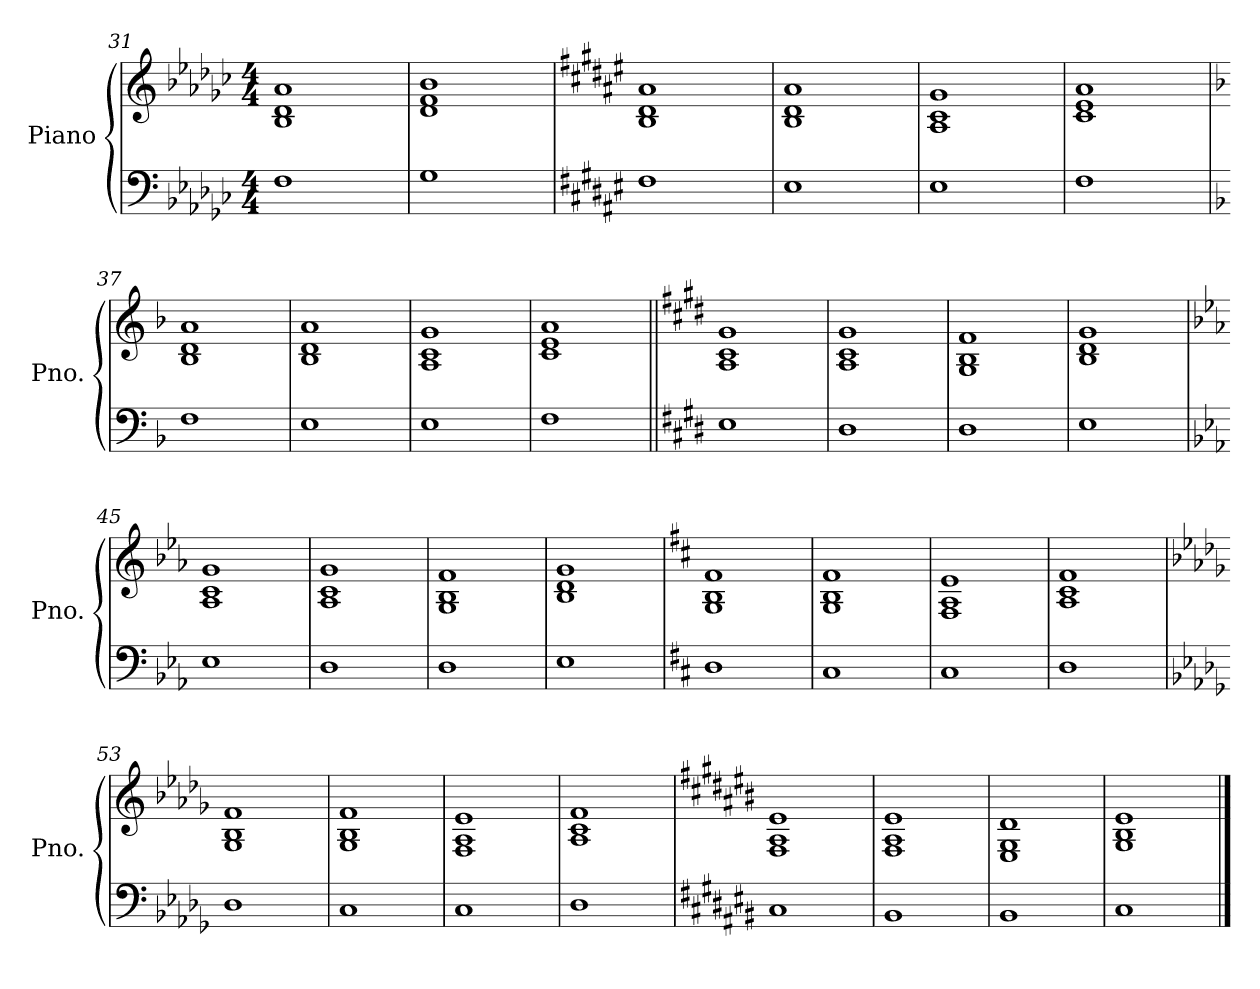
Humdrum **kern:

**kern	**kern
*part1	*part1
*staff2	*staff1
*I"Piano	*
*I'Pno.	*
*clefF4	*clefG2
*k[b-e-a-d-g-c-]	*k[b-e-a-d-g-c-]
*M4/4	*M4/4
=31	=31
1F	1B- 1d- 1a-
=32	=32
1G-	1d- 1f 1b-
=33	=33
*k[f#c#g#d#a#e#]	*k[f#c#g#d#a#e#]
1F#	1B 1d# 1a#
=34	=34
1E#	1B 1d# 1a#
=35	=35
1E#	1A# 1c# 1g#
=36	=36
1F#	1c# 1e# 1a#
=37	=37
*k[b-]	*k[b-]
1F	1B- 1d 1a
=38	=38
1E	1B- 1d 1a
=39	=39
1E	1A 1c 1g
=40	=40
1F	1c 1e 1a
=41||	=41||
*k[f#c#g#d#]	*k[f#c#g#d#]
1E	1A 1c# 1g#
=42	=42
1D#	1A 1c# 1g#
=43	=43
1D#	1G# 1B 1f#
=44	=44
1E	1B 1d# 1g#
=45	=45
*k[b-e-a-]	*k[b-e-a-]
1E-	1A- 1c 1g
=46	=46
1D	1A- 1c 1g
=47	=47
1D	1G 1B- 1f
=48	=48
1E-	1B- 1d 1g
=49	=49
*k[f#c#]	*k[f#c#]
1D	1G 1B 1f#
=50	=50
1C#	1G 1B 1f#
=51	=51
1C#	1F# 1A 1e
=52	=52
1D	1A 1c# 1f#
=53	=53
*k[b-e-a-d-g-]	*k[b-e-a-d-g-]
1D-	1G- 1B- 1f
=54	=54
1C	1G- 1B- 1f
=55	=55
1C	1F 1A- 1e-
=56	=56
1D-	1A- 1c 1f
=57	=57
*k[f#c#g#d#a#e#b#]	*k[f#c#g#d#a#e#b#]
1C#	1F# 1A# 1e#
=58	=58
1BB#	1F# 1A# 1e#
=59	=59
1BB#	1E# 1G# 1d#
=60	=60
1C#	1G# 1B# 1e#
==	==
*-	*-
